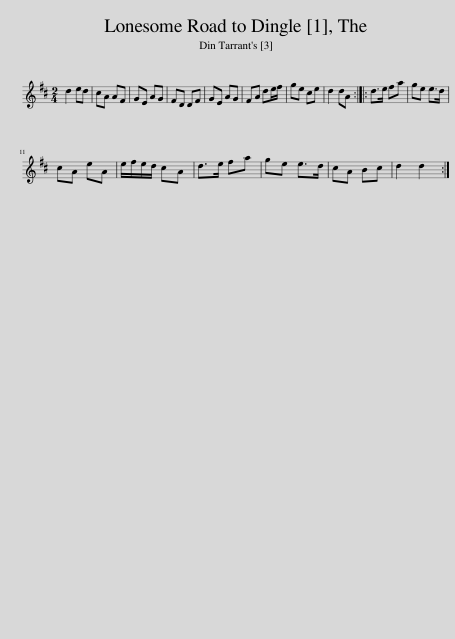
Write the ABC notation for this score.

X:1
L:1/8
M:2/4
I:linebreak $
K:D
V:1 treble
V:1
 d2 ed | cA AF | GE AG | FD DF | GE AG | %5
 FA de/f/ | ge ce | d2 dA :: d>e fa | ge e>d |$ %10
 cA eA | e/f/e/d/ cA | d>e fa | ge e>d | cA Bc | %15
 d2 d2 :| %16
